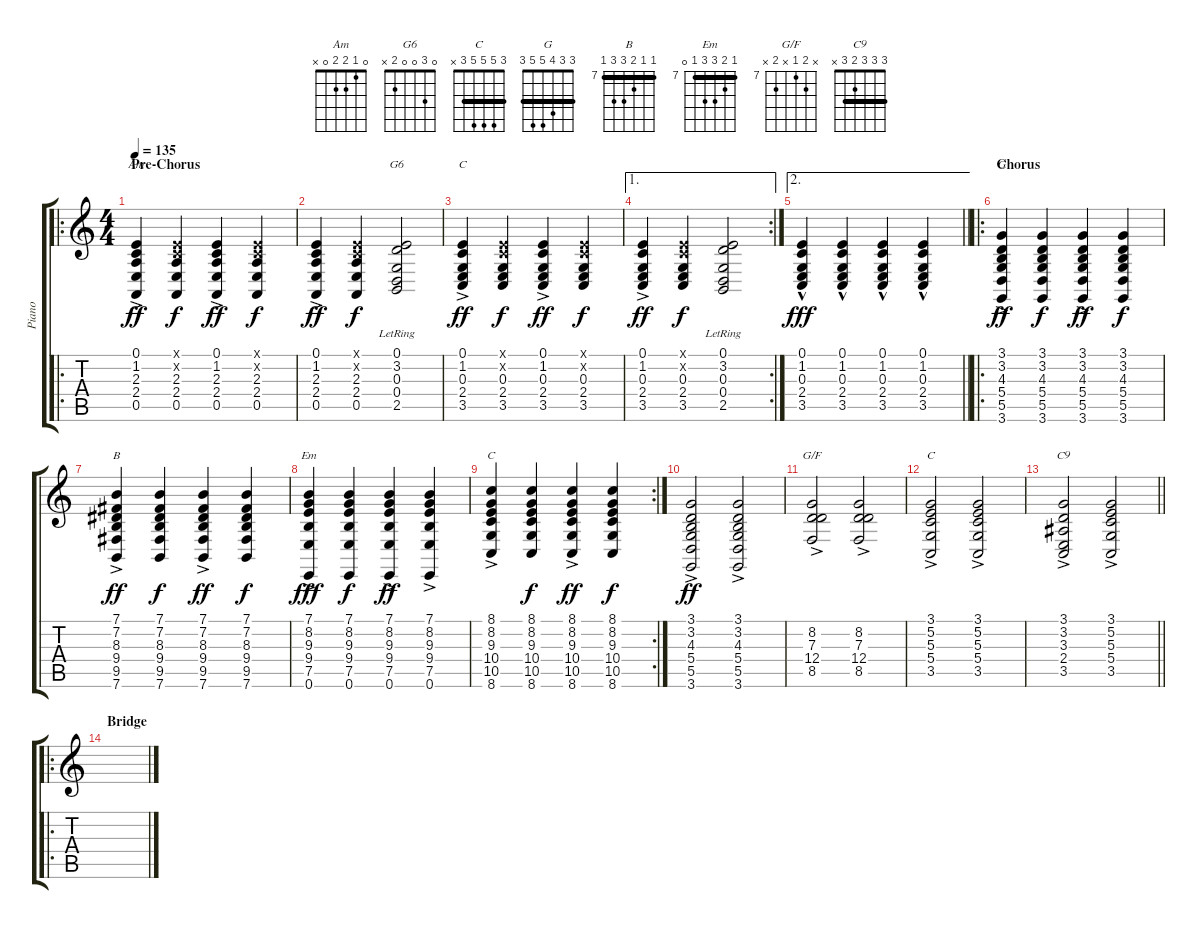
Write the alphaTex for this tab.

\track ("Piano" "Piano") {instrument brightacousticpiano bank 1}
\staff {score tabs}
\tuning (E4 B3 G3 D3 A2 E2) {hide}
\chord ("Am" 0 1 2 2 0 x)
\chord ("G6" 0 3 0 0 2 x)
\chord ("C" 0 1 0 2 3 x)
\chord ("G" 3 3 4 5 5 3) {barre 3}
\chord ("B" 7 7 8 9 9 7) {firstfret 7 barre 7}
\chord ("Em" 7 8 9 9 7 0) {firstfret 7 barre 7}
\chord ("C" 8 8 9 10 10 8) {firstfret 8 barre 8}
\chord ("G/F" x 8 7 x 8 x) {firstfret 7}
\chord ("C" 3 5 5 5 3 x) {barre 3}
\chord ("C9" 3 3 3 2 3 x) {barre 3}
\ro
\ts (4 4)
\section ("" "Pre-Chorus")
\tempo 135
\clef g2
\ks c
(0.1{ac} 1.2{ac} 2.3{ac} 2.4{ac} 0.5{ac}).4{ch "Am" dy ff} (0.1{x} 1.2{x} 2.3 2.4 0.5).4{dy f} (0.1{ac} 1.2{ac} 2.3{ac} 2.4{ac} 0.5{ac}).4{dy ff} (0.1{x} 1.2{x} 2.3 2.4 0.5).4{dy f} |
(0.1{ac} 1.2{ac} 2.3{ac} 2.4{ac} 0.5{ac}).4{dy ff} (0.1{x} 1.2{x} 2.3 2.4 0.5).4{dy f} (0.1{lr} 3.2{lr} 0.3{lr} 0.4{lr} 2.5{lr}).2{ch "G6"} |
(0.1{ac} 1.2{ac} 0.3{ac} 2.4{ac} 3.5{ac}).4{ch "C" dy ff} (0.1{x} 1.2{x} 0.3 2.4 3.5).4{dy f} (0.1{ac} 1.2{ac} 0.3{ac} 2.4{ac} 3.5{ac}).4{dy ff} (0.1{x} 1.2{x} 0.3 2.4 3.5).4{dy f} |
\ae 1
\rc 2
(0.1{ac} 1.2{ac} 0.3{ac} 2.4{ac} 3.5{ac}).4{dy ff} (0.1{x} 1.2{x} 0.3 2.4 3.5).4{dy f} (0.1{lr} 3.2{lr} 0.3{lr} 0.4{lr} 2.5{lr}).2 |
\ae 2
\barLineRight lightlight
(0.1{hac} 1.2{hac} 0.3{hac} 2.4{hac} 3.5{hac}).4{dy fff} (0.1{hac} 1.2{hac} 0.3{hac} 2.4{hac} 3.5{hac}).4 (0.1{hac} 1.2{hac} 0.3{hac} 2.4{hac} 3.5{hac}).4 (0.1{hac} 1.2{hac} 0.3{hac} 2.4{hac} 3.5{hac}).4 |
\ro
\section ("" "Chorus")
(3.1{ac} 3.2{ac} 4.3{ac} 5.4{ac} 5.5{ac} 3.6{ac}).4{ch "G" dy ff} (3.1 3.2 4.3 5.4 5.5 3.6).4{dy f} (3.1{ac} 3.2{ac} 4.3{ac} 5.4{ac} 5.5{ac} 3.6{ac}).4{dy ff} (3.1 3.2 4.3 5.4 5.5 3.6).4{dy f} |
(7.1{ac} 7.2{ac} 8.3{ac} 9.4{ac} 9.5{ac} 7.6{ac}).4{ch "B" dy ff} (7.1 7.2 8.3 9.4 9.5 7.6).4{dy f} (7.1{ac} 7.2{ac} 8.3{ac} 9.4{ac} 9.5{ac} 7.6{ac}).4{dy ff} (7.1 7.2 8.3 9.4 9.5 7.6).4{dy f} |
(7.1{ac} 8.2{ac} 9.3{ac} 9.4{ac} 7.5{ac} 0.6{ac}).4{ch "Em" dy fff} (7.1 8.2 9.3 9.4 7.5 0.6).4{dy f} (7.1{ac} 8.2{ac} 9.3{ac} 9.4{ac} 7.5{ac} 0.6{ac}).4{dy ff} (7.1{ac} 8.2{ac} 9.3{ac} 9.4{ac} 7.5{ac} 0.6{ac}).4 |
\rc 2
(8.1{ac} 8.2{ac} 9.3{ac} 10.4{ac} 10.5{ac} 8.6{ac}).4{ch "C"} (8.1 8.2 9.3 10.4 10.5 8.6).4{dy f} (8.1{ac} 8.2{ac} 9.3{ac} 10.4{ac} 10.5{ac} 8.6{ac}).4{dy ff} (8.1 8.2 9.3 10.4 10.5 8.6).4{dy f} |
(3.1{ac} 3.2{ac} 4.3{ac} 5.4{ac} 5.5{ac} 3.6{ac}).2{dy ff} (3.1{ac} 3.2{ac} 4.3{ac} 5.4{ac} 5.5{ac} 3.6{ac}).2 |
(8.2{ac} 7.3{ac} 12.4{ac} 8.5{ac}).2{ch "G/F"} (8.2{ac} 7.3{ac} 12.4{ac} 8.5{ac}).2 |
(3.1{ac} 5.2{ac} 5.3{ac} 5.4{ac} 3.5{ac}).2{ch "C"} (3.1{ac} 5.2{ac} 5.3{ac} 5.4{ac} 3.5{ac}).2 |
\barLineRight lightlight
(3.1{ac} 3.2{ac} 3.3{ac} 2.4{ac} 3.5{ac}).2{ch "C9"} (3.1{ac} 5.2{ac} 5.3{ac} 5.4{ac} 3.5{ac}).2 |
\ro
\section ("" "Bridge")
